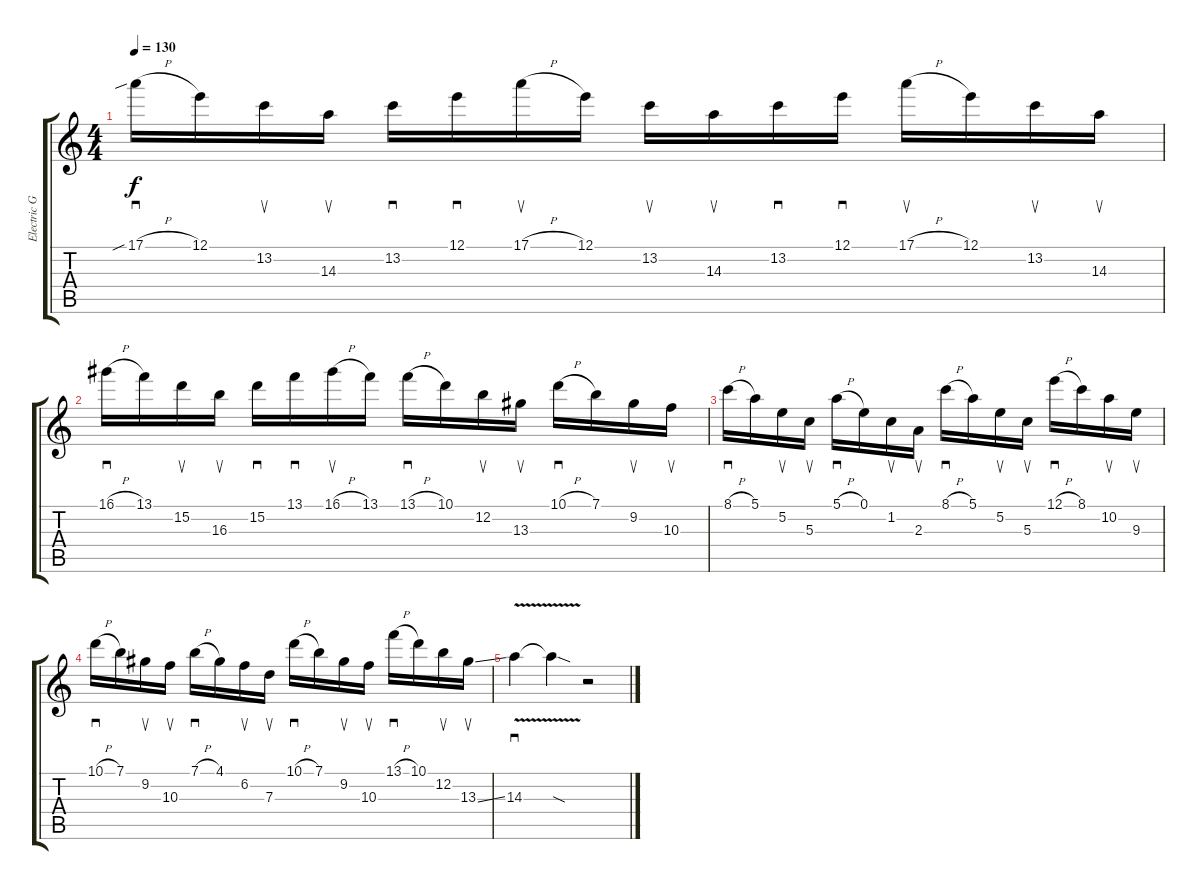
\track ("Electric Guitar" "Electric G") {instrument overdrivenguitar}
\staff {score tabs}
\tuning (E4 B3 G3 D3 A2 E2) {hide}
\ts (4 4)
\tempo 130
\clef g2
\ks c
17.1{sib h}.16{sd dy f instrument overdrivenguitar} 12.1.16 13.2.16{su} 14.3.16{su} 13.2.16{sd} 12.1.16{sd} 17.1{h}.16{su} 12.1.16 13.2.16{su} 14.3.16{su} 13.2.16{sd} 12.1.16{sd} 17.1{h}.16{su} 12.1.16 13.2.16{su} 14.3.16{su} |
16.1{h}.16{sd} 13.1.16 15.2.16{su} 16.3.16{su} 15.2.16{sd} 13.1.16{sd} 16.1{h}.16{su} 13.1.16 13.1{h}.16{sd} 10.1.16 12.2.16{su} 13.3.16{su} 10.1{h}.16{sd} 7.1.16 9.2.16{su} 10.3.16{su} |
8.1{h}.16{sd} 5.1.16 5.2.16{su} 5.3.16{su} 5.1{h}.16{sd} 0.1.16 1.2.16{su} 2.3.16{su} 8.1{h}.16{sd} 5.1.16 5.2.16{su} 5.3.16{su} 12.1{h}.16{sd} 8.1.16 10.2.16{su} 9.3.16{su} |
10.1{h}.16{sd} 7.1.16 9.2.16{su} 10.3.16{su} 7.1{h}.16{sd} 4.1.16 6.2.16{su} 7.3.16{su} 10.1{h}.16{sd} 7.1.16 9.2.16{su} 10.3.16{su} 13.1{h}.16{sd} 10.1.16 12.2.16{su} 13.3{ss}.16{su} |
14.3{v}.4{sd} 14.3{sod t}.4 r.2
